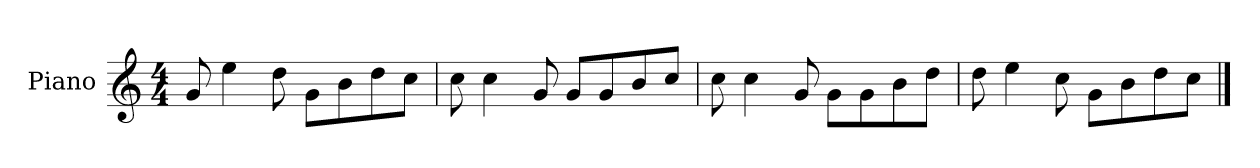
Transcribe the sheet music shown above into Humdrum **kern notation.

**kern
*part1
*staff1
*I"Piano
*I'P-no
*clefG2
*k[]
*M4/4
*MM90
=1
8g/
4ee\
8dd\
8g\L
8b\
8dd\
8cc\J
=2
8cc\
4cc\
8g/
8g/L
8g/
8b/
8cc/J
=3
8cc\
4cc\
8g/
8g\L
8g\
8b\
8dd\J
=4
8dd\
4ee\
8cc\
8g\L
8b\
8dd\
8cc\J
==
*-
